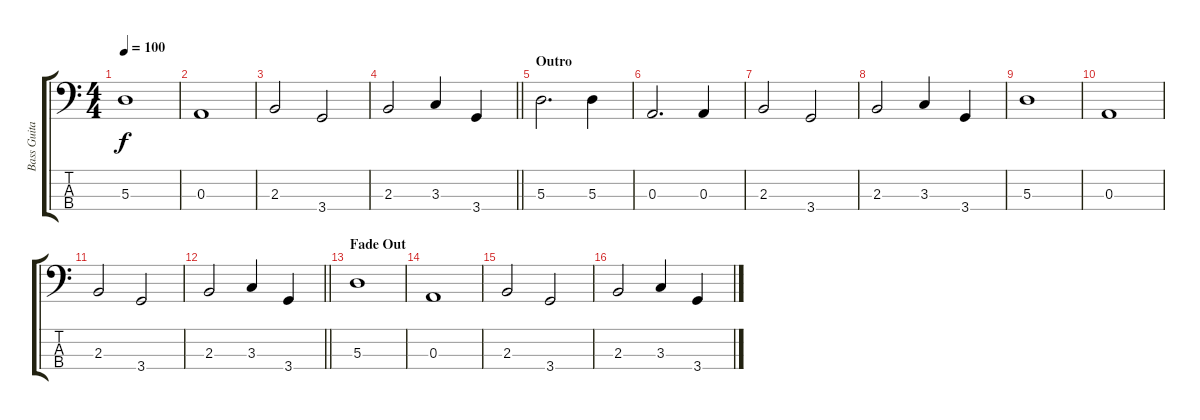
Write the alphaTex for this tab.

\track ("Bass Guitar (Chris Chaney)" "Bass Guita") {instrument electricbassfinger}
\staff {score tabs}
\tuning (G2 D2 A1 E1) {hide}
\ts (4 4)
\tempo 100
\clef f4
\ks c
5.3.1{dy f} |
0.3.1 |
2.3.2 3.4.2 |
\barLineRight lightlight
2.3.2 3.3.4 3.4.4 |
\section ("" "Outro")
5.3.2{d} 5.3.4 |
0.3.2{d} 0.3.4 |
2.3.2 3.4.2 |
2.3.2 3.3.4 3.4.4 |
5.3.1 |
0.3.1 |
2.3.2 3.4.2 |
\barLineRight lightlight
2.3.2 3.3.4 3.4.4 |
\section ("" "Fade Out")
5.3.1 |
0.3.1 |
2.3.2 3.4.2 |
2.3.2 3.3.4 3.4.4
